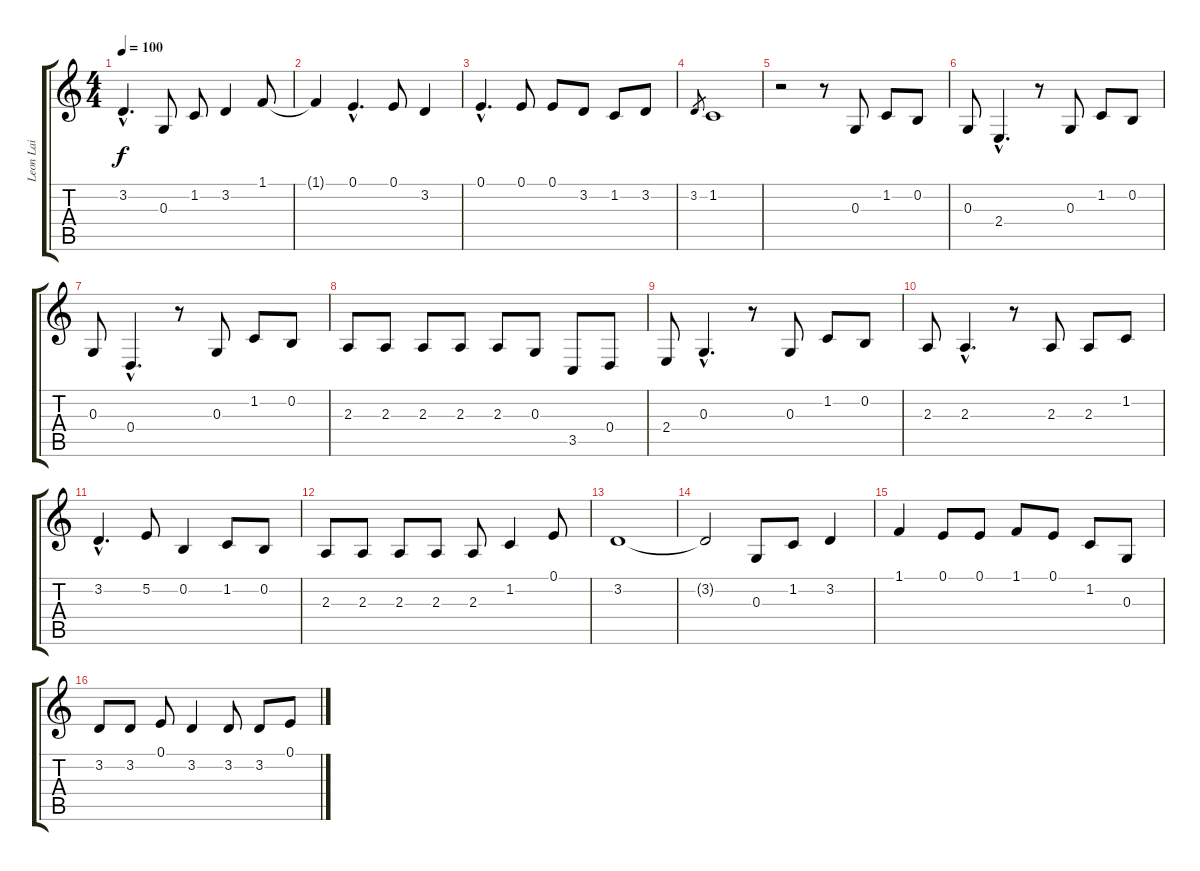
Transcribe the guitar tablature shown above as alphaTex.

\track ("Leon Lai" "Leon Lai") {instrument lead6voice}
\staff {score tabs}
\tuning (E4 B3 G3 D3 A2 E2) {hide}
\ts (4 4)
\tempo 100
\clef g2
\ks c
3.2{hac}.4{d dy f} 0.3.8 1.2.8 3.2.4 1.1.8 |
1.1{t}.4 0.1{hac}.4{d} 0.1.8 3.2.4 |
0.1{hac}.4{d} 0.1.8 0.1.8 3.2.8 1.2.8 3.2.8 |
3.2.8{gr} 1.2.1 |
r.2 r.8 0.3.8 1.2.8 0.2.8 |
0.3.8 2.4{hac}.4{d} r.8 0.3.8 1.2.8 0.2.8 |
0.3.8 0.4{hac}.4{d} r.8 0.3.8 1.2.8 0.2.8 |
2.3.8 2.3.8 2.3.8 2.3.8 2.3.8 0.3.8 3.5.8 0.4.8 |
2.4.8 0.3{hac}.4{d} r.8 0.3.8 1.2.8 0.2.8 |
2.3.8 2.3{hac}.4{d} r.8 2.3.8 2.3.8 1.2.8 |
3.2{hac}.4{d} 5.2.8 0.2.4 1.2.8 0.2.8 |
2.3.8 2.3.8 2.3.8 2.3.8 2.3.8 1.2.4 0.1.8 |
3.2.1 |
3.2{t}.2 0.3.8 1.2.8 3.2.4 |
1.1.4 0.1.8 0.1.8 1.1.8 0.1.8 1.2.8 0.3.8 |
3.2.8 3.2.8 0.1.8 3.2.4 3.2.8 3.2.8 0.1.8
